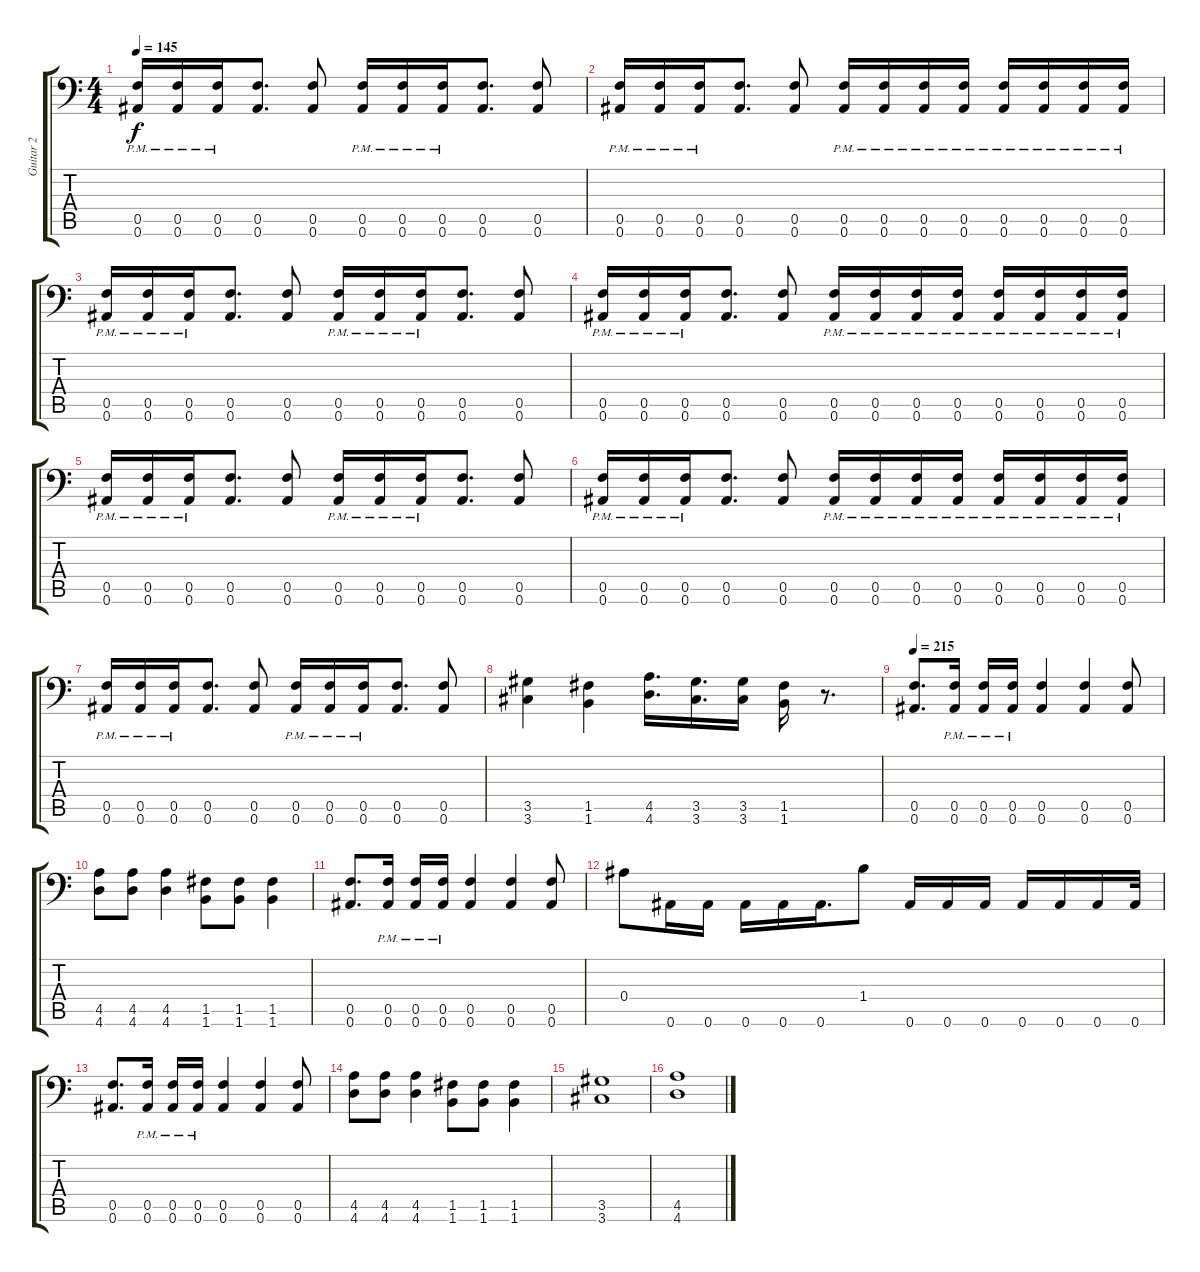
\track ("Guitar 2" "Guitar 2") {instrument distortionguitar}
\staff {score tabs}
\tuning (C4 G3 Eb3 Bb2 F2 Bb1) {hide}
\ts (4 4)
\tempo 145
\clef f4
\ks c
(0.5{pm} 0.6{pm}).16{dy f} (0.5{pm} 0.6{pm}).16 (0.5{pm} 0.6{pm}).16 (0.5 0.6).8{d} (0.5 0.6).8 (0.5{pm} 0.6{pm}).16 (0.5{pm} 0.6{pm}).16 (0.5{pm} 0.6{pm}).16 (0.5 0.6).8{d} (0.5 0.6).8 |
(0.5{pm} 0.6{pm}).16 (0.5{pm} 0.6{pm}).16 (0.5{pm} 0.6{pm}).16 (0.5 0.6).8{d} (0.5 0.6).8 (0.5{pm} 0.6{pm}).16 (0.5{pm} 0.6{pm}).16 (0.5{pm} 0.6{pm}).16 (0.5{pm} 0.6{pm}).16 (0.5{pm} 0.6{pm}).16 (0.5{pm} 0.6{pm}).16 (0.5{pm} 0.6{pm}).16 (0.5{pm} 0.6{pm}).16 |
(0.5{pm} 0.6{pm}).16 (0.5{pm} 0.6{pm}).16 (0.5{pm} 0.6{pm}).16 (0.5 0.6).8{d} (0.5 0.6).8 (0.5{pm} 0.6{pm}).16 (0.5{pm} 0.6{pm}).16 (0.5{pm} 0.6{pm}).16 (0.5 0.6).8{d} (0.5 0.6).8 |
(0.5{pm} 0.6{pm}).16 (0.5{pm} 0.6{pm}).16 (0.5{pm} 0.6{pm}).16 (0.5 0.6).8{d} (0.5 0.6).8 (0.5{pm} 0.6{pm}).16 (0.5{pm} 0.6{pm}).16 (0.5{pm} 0.6{pm}).16 (0.5{pm} 0.6{pm}).16 (0.5{pm} 0.6{pm}).16 (0.5{pm} 0.6{pm}).16 (0.5{pm} 0.6{pm}).16 (0.5{pm} 0.6{pm}).16 |
(0.5{pm} 0.6{pm}).16 (0.5{pm} 0.6{pm}).16 (0.5{pm} 0.6{pm}).16 (0.5 0.6).8{d} (0.5 0.6).8 (0.5{pm} 0.6{pm}).16 (0.5{pm} 0.6{pm}).16 (0.5{pm} 0.6{pm}).16 (0.5 0.6).8{d} (0.5 0.6).8 |
(0.5{pm} 0.6{pm}).16 (0.5{pm} 0.6{pm}).16 (0.5{pm} 0.6{pm}).16 (0.5 0.6).8{d} (0.5 0.6).8 (0.5{pm} 0.6{pm}).16 (0.5{pm} 0.6{pm}).16 (0.5{pm} 0.6{pm}).16 (0.5{pm} 0.6{pm}).16 (0.5{pm} 0.6{pm}).16 (0.5{pm} 0.6{pm}).16 (0.5{pm} 0.6{pm}).16 (0.5{pm} 0.6{pm}).16 |
(0.5{pm} 0.6{pm}).16 (0.5{pm} 0.6{pm}).16 (0.5{pm} 0.6{pm}).16 (0.5 0.6).8{d} (0.5 0.6).8 (0.5{pm} 0.6{pm}).16 (0.5{pm} 0.6{pm}).16 (0.5{pm} 0.6{pm}).16 (0.5 0.6).8{d} (0.5 0.6).8 |
(3.5 3.6).4 (1.5 1.6).4 (4.5 4.6).16{d} (3.5 3.6).16{d} (3.5 3.6).16 (1.5 1.6).16 r.8{d} |
\tempo 215
(0.5 0.6).8{d} (0.5{pm} 0.6{pm}).16 (0.5{pm} 0.6{pm}).16 (0.5{pm} 0.6{pm}).16 (0.5 0.6).4 (0.5 0.6).4 (0.5 0.6).8 |
(4.5 4.6).8 (4.5 4.6).8 (4.5 4.6).4 (1.5 1.6).8 (1.5 1.6).8 (1.5 1.6).4 |
(0.5 0.6).8{d} (0.5{pm} 0.6{pm}).16 (0.5{pm} 0.6{pm}).16 (0.5{pm} 0.6{pm}).16 (0.5 0.6).4 (0.5 0.6).4 (0.5 0.6).8 |
0.4.8 0.6.16 0.6.16 0.6.16 0.6.16 0.6.16{d} 1.4.8 0.6.16 0.6.16 0.6.16 0.6.16 0.6.16 0.6.16 0.6.32 |
(0.5 0.6).8{d} (0.5{pm} 0.6{pm}).16 (0.5{pm} 0.6{pm}).16 (0.5{pm} 0.6{pm}).16 (0.5 0.6).4 (0.5 0.6).4 (0.5 0.6).8 |
(4.5 4.6).8 (4.5 4.6).8 (4.5 4.6).4 (1.5 1.6).8 (1.5 1.6).8 (1.5 1.6).4 |
(3.5 3.6).1 |
(4.5 4.6).1
